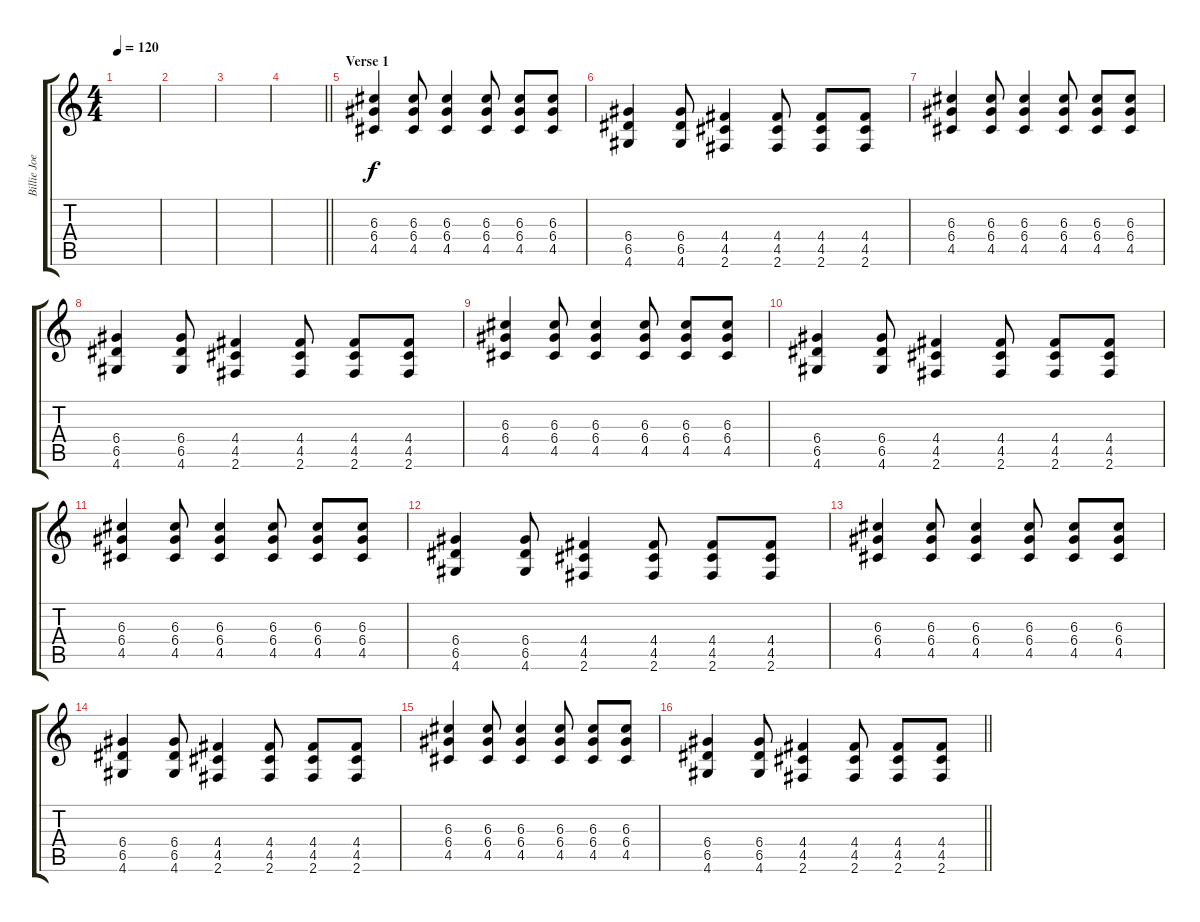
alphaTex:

\track ("Billie Joe Armstrong" "Billie Joe") {instrument distortionguitar}
\staff {score tabs}
\tuning (E4 B3 G3 D3 A2 E2) {hide}
\ts (4 4)
\tempo 120
\clef g2
\ks c
|
|
|
\barLineRight lightlight
|
\section ("" "Verse 1")
(6.3 6.4 4.5).4 (6.3 6.4 4.5).8 (6.3 6.4 4.5).4 (6.3 6.4 4.5).8 (6.3 6.4 4.5).8 (6.3 6.4 4.5).8 |
(6.4 6.5 4.6).4 (6.4 6.5 4.6).8 (4.4 4.5 2.6).4 (4.4 4.5 2.6).8 (4.4 4.5 2.6).8 (4.4 4.5 2.6).8 |
(6.3 6.4 4.5).4 (6.3 6.4 4.5).8 (6.3 6.4 4.5).4 (6.3 6.4 4.5).8 (6.3 6.4 4.5).8 (6.3 6.4 4.5).8 |
(6.4 6.5 4.6).4 (6.4 6.5 4.6).8 (4.4 4.5 2.6).4 (4.4 4.5 2.6).8 (4.4 4.5 2.6).8 (4.4 4.5 2.6).8 |
(6.3 6.4 4.5).4 (6.3 6.4 4.5).8 (6.3 6.4 4.5).4 (6.3 6.4 4.5).8 (6.3 6.4 4.5).8 (6.3 6.4 4.5).8 |
(6.4 6.5 4.6).4 (6.4 6.5 4.6).8 (4.4 4.5 2.6).4 (4.4 4.5 2.6).8 (4.4 4.5 2.6).8 (4.4 4.5 2.6).8 |
(6.3 6.4 4.5).4 (6.3 6.4 4.5).8 (6.3 6.4 4.5).4 (6.3 6.4 4.5).8 (6.3 6.4 4.5).8 (6.3 6.4 4.5).8 |
(6.4 6.5 4.6).4 (6.4 6.5 4.6).8 (4.4 4.5 2.6).4 (4.4 4.5 2.6).8 (4.4 4.5 2.6).8 (4.4 4.5 2.6).8 |
(6.3 6.4 4.5).4 (6.3 6.4 4.5).8 (6.3 6.4 4.5).4 (6.3 6.4 4.5).8 (6.3 6.4 4.5).8 (6.3 6.4 4.5).8 |
(6.4 6.5 4.6).4 (6.4 6.5 4.6).8 (4.4 4.5 2.6).4 (4.4 4.5 2.6).8 (4.4 4.5 2.6).8 (4.4 4.5 2.6).8 |
(6.3 6.4 4.5).4 (6.3 6.4 4.5).8 (6.3 6.4 4.5).4 (6.3 6.4 4.5).8 (6.3 6.4 4.5).8 (6.3 6.4 4.5).8 |
\barLineRight lightlight
(6.4 6.5 4.6).4 (6.4 6.5 4.6).8 (4.4 4.5 2.6).4 (4.4 4.5 2.6).8 (4.4 4.5 2.6).8 (4.4 4.5 2.6).8
